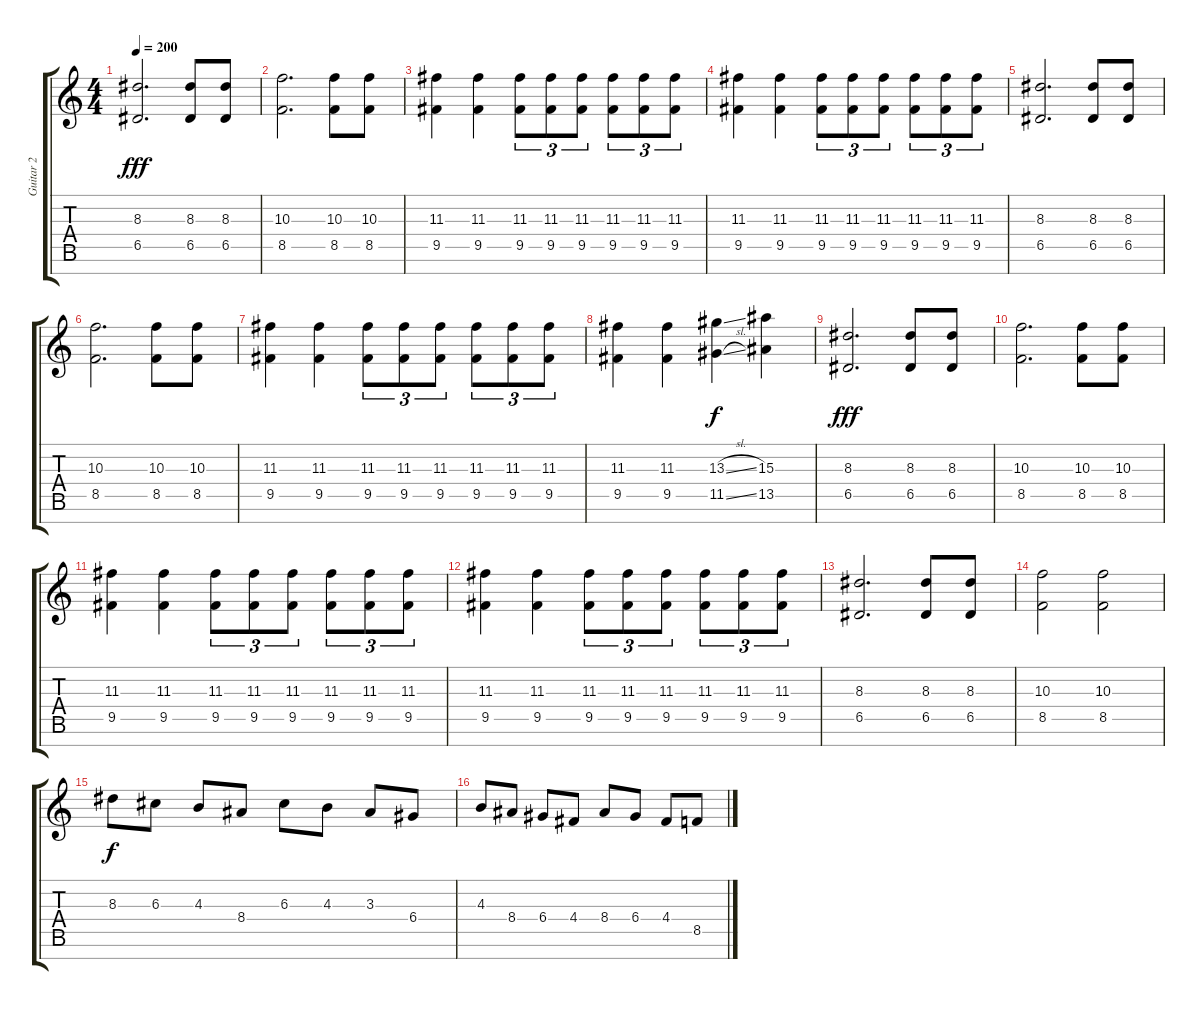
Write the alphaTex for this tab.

\track ("Guitar 2" "Guitar 2") {instrument distortionguitar}
\staff {score tabs}
\tuning (E4 B3 G3 D3 A2 E2 B1) {hide}
\ts (4 4)
\tempo 200
\clef g2
\ks c
(8.3 6.5).2{d dy fff} (8.3 6.5).8 (8.3 6.5).8 |
(10.3 8.5).2{d} (10.3 8.5).8 (10.3 8.5).8 |
(11.3 9.5).4 (11.3 9.5).4 (11.3 9.5).8{tu (3 2)} (11.3 9.5).8{tu (3 2)} (11.3 9.5).8{tu (3 2)} (11.3 9.5).8{tu (3 2)} (11.3 9.5).8{tu (3 2)} (11.3 9.5).8{tu (3 2)} |
(11.3 9.5).4 (11.3 9.5).4 (11.3 9.5).8{tu (3 2)} (11.3 9.5).8{tu (3 2)} (11.3 9.5).8{tu (3 2)} (11.3 9.5).8{tu (3 2)} (11.3 9.5).8{tu (3 2)} (11.3 9.5).8{tu (3 2)} |
(8.3 6.5).2{d} (8.3 6.5).8 (8.3 6.5).8 |
(10.3 8.5).2{d} (10.3 8.5).8 (10.3 8.5).8 |
(11.3 9.5).4 (11.3 9.5).4 (11.3 9.5).8{tu (3 2)} (11.3 9.5).8{tu (3 2)} (11.3 9.5).8{tu (3 2)} (11.3 9.5).8{tu (3 2)} (11.3 9.5).8{tu (3 2)} (11.3 9.5).8{tu (3 2)} |
(11.3 9.5).4 (11.3 9.5).4 (13.3{sl} 11.5{sl}).4{dy f} (15.3 13.5).4 |
(8.3 6.5).2{d dy fff} (8.3 6.5).8 (8.3 6.5).8 |
(10.3 8.5).2{d} (10.3 8.5).8 (10.3 8.5).8 |
(11.3 9.5).4 (11.3 9.5).4 (11.3 9.5).8{tu (3 2)} (11.3 9.5).8{tu (3 2)} (11.3 9.5).8{tu (3 2)} (11.3 9.5).8{tu (3 2)} (11.3 9.5).8{tu (3 2)} (11.3 9.5).8{tu (3 2)} |
(11.3 9.5).4 (11.3 9.5).4 (11.3 9.5).8{tu (3 2)} (11.3 9.5).8{tu (3 2)} (11.3 9.5).8{tu (3 2)} (11.3 9.5).8{tu (3 2)} (11.3 9.5).8{tu (3 2)} (11.3 9.5).8{tu (3 2)} |
(8.3 6.5).2{d} (8.3 6.5).8 (8.3 6.5).8 |
(10.3 8.5).2 (10.3 8.5).2 |
8.3.8{dy f} 6.3.8 4.3.8 8.4.8 6.3.8 4.3.8 3.3.8 6.4.8 |
4.3.8 8.4.8 6.4.8 4.4.8 8.4.8 6.4.8 4.4.8 8.5.8
